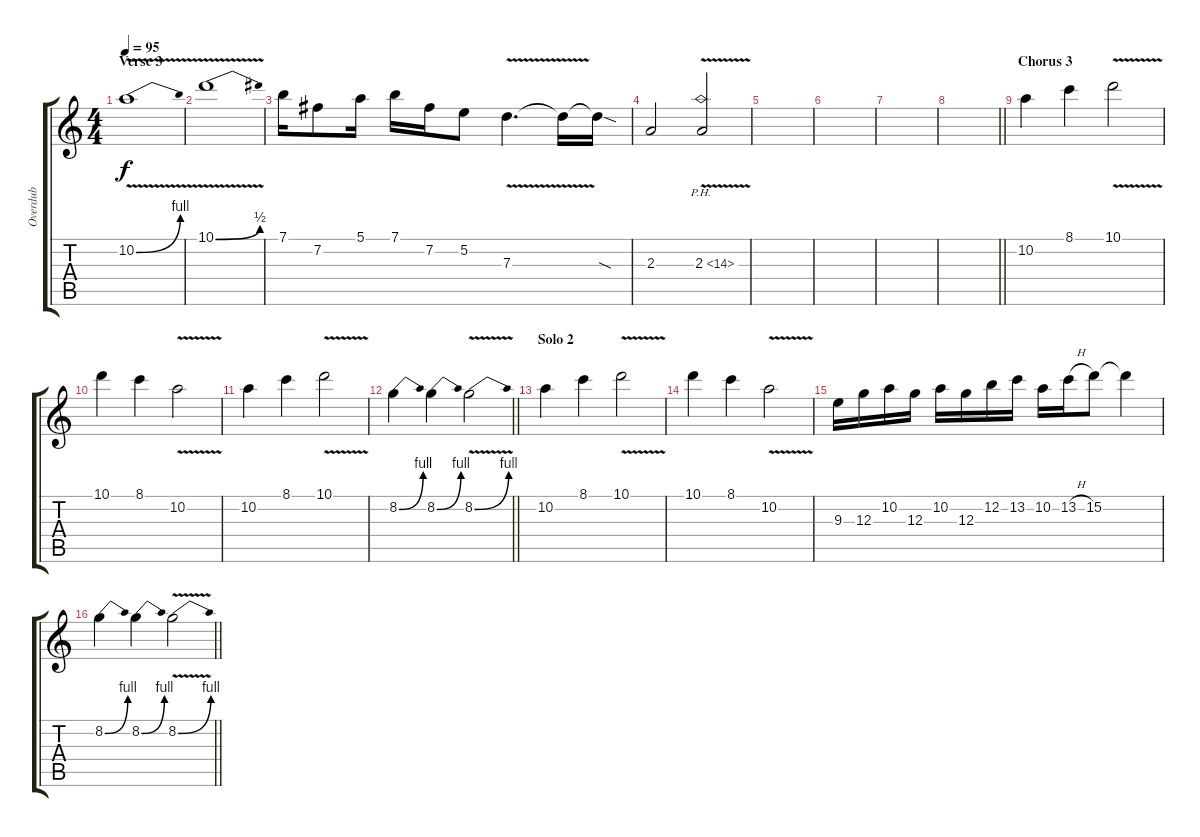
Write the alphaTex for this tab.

\track ("Overdub" "Overdub") {instrument overdrivenguitar}
\staff {score tabs}
\tuning (E4 B3 G3 D3 A2 E2) {hide}
\ts (4 4)
\section ("" "Verse 3")
\tempo 95
\clef g2
\ks c
10.2{be (bend 0 0 60 4) v}.1{dy f} |
10.1{be (bend 0 0 60 2) v}.1 |
7.1.16 7.2.8 5.1.16 7.1.16 7.2.16 5.2.8 7.3{v}.4{d} 7.3{t}.16 7.3{sod t}.16 |
2.3.2 2.3{ph 12 v}.2 |
|
|
|
\barLineRight lightlight
|
\section ("" "Chorus 3")
10.2.4 8.1.4 10.1{v}.2 |
10.1.4 8.1.4 10.2{v}.2 |
10.2.4 8.1.4 10.1{v}.2 |
\barLineRight lightlight
8.2{be (bend 0 0 60 4)}.4 8.2{be (bend 0 0 60 4)}.4 8.2{be (bend 0 0 60 4) v}.2 |
\section ("" "Solo 2")
10.2.4 8.1.4 10.1{v}.2 |
10.1.4 8.1.4 10.2{v}.2 |
9.3.16 12.3.16 10.2.16 12.3.16 10.2.16 12.3.16 12.2.16 13.2.16 10.2.16 13.2{h}.16 15.2.8 15.2{t}.4 |
\barLineRight lightlight
8.2{be (bend 0 0 60 4)}.4 8.2{be (bend 0 0 60 4)}.4 8.2{be (bend 0 0 60 4) v}.2
